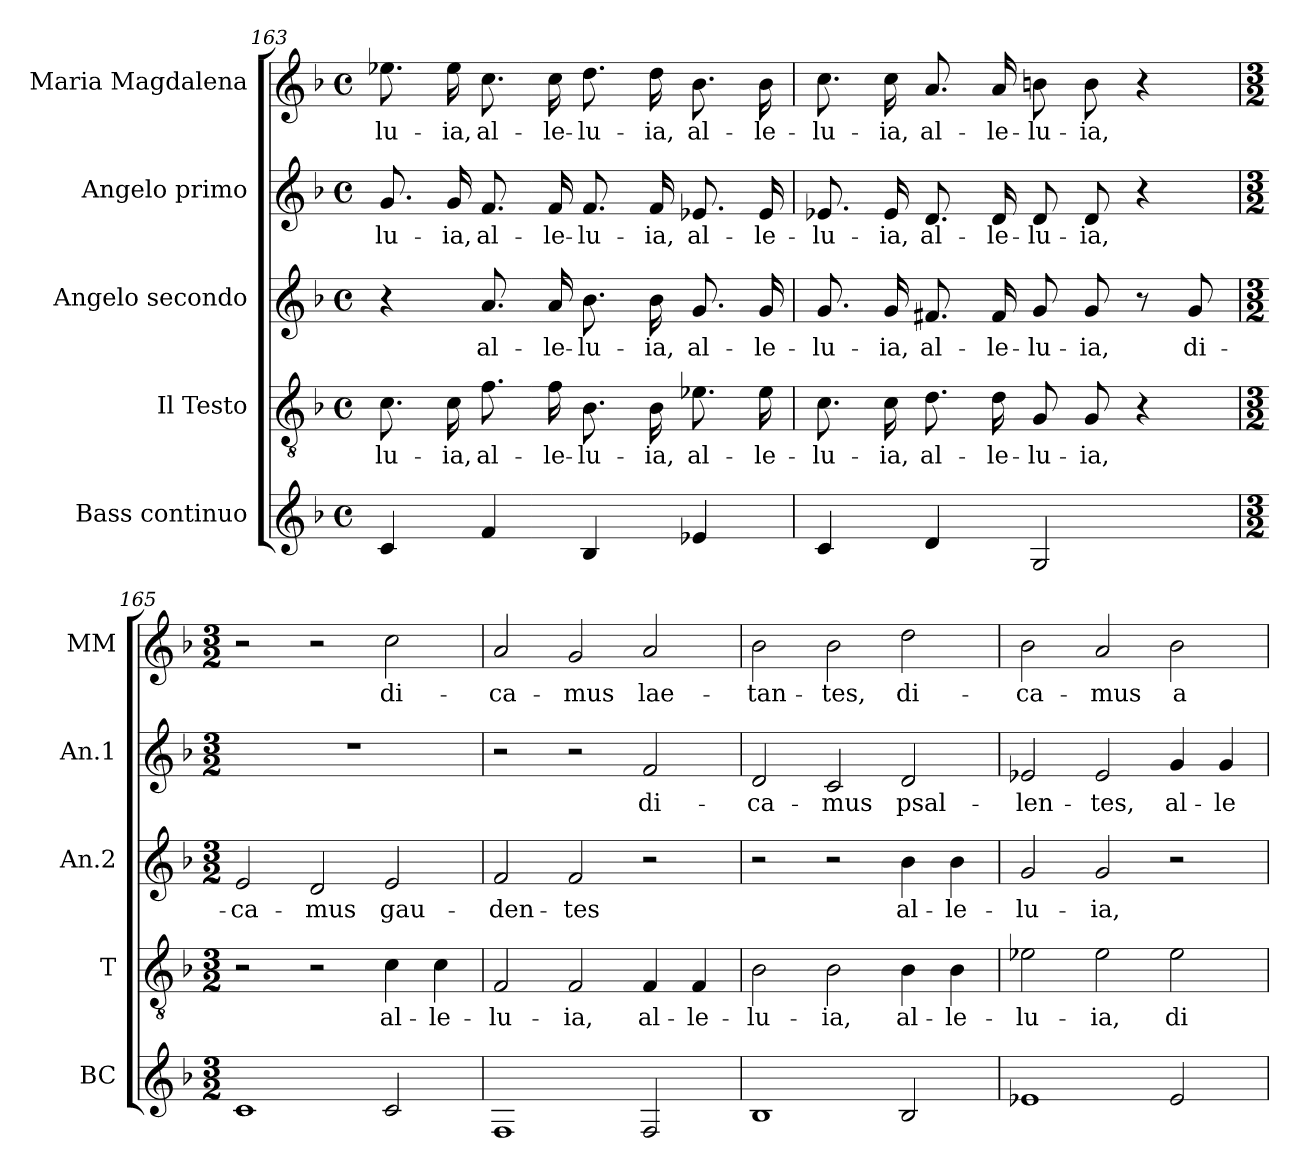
**kern	**kern	**text	**kern	**text	**kern	**text	**kern	**text
*part5	*part4	*part4	*part3	*part3	*part2	*part2	*part1	*part1
*staff5	*staff4	*staff4	*staff3	*staff3	*staff2	*staff2	*staff1	*staff1
*I"Bass continuo	*I"Il Testo	*	*I"Angelo  secondo	*	*I"Angelo  primo	*	*I"Maria  Magdalena	*
*I'BC	*I'T	*	*I'An.2	*	*I'An.1	*	*I'MM	*
*clefG2	*clefGv2	*	*clefG2	*	*clefG2	*	*clefG2	*
*k[b-]	*k[b-]	*	*k[b-]	*	*k[b-]	*	*k[b-]	*
*F:	*F:	*	*F:	*	*F:	*	*F:	*
*M4/4	*M4/4	*	*M4/4	*	*M4/4	*	*M4/4	*
*met(c)	*met(c)	*	*met(c)	*	*met(c)	*	*met(c)	*
=163	=163	=163	=163	=163	=163	=163	=163	=163
!	!	!LO:LY:b	!	!	!	!	!	!
!	!	!	!	!	!	!LO:LY:b	!	!
!	!	!	!	!	!	!	!	!LO:LY:b
4c/	8.c\	-lu-	4r	.	8.g/	-lu-	8.ee-X\	-lu-
!	!	!LO:LY:b	!	!	!	!	!	!
!	!	!	!	!	!	!LO:LY:b	!	!
!	!	!	!	!	!	!	!	!LO:LY:b
.	16c\	-ia,	.	.	16g/	-ia,	16ee-\	-ia,
!	!	!LO:LY:b	!	!	!	!	!	!
!	!	!	!	!LO:LY:b	!	!	!	!
!	!	!	!	!	!	!LO:LY:b	!	!
!	!	!	!	!	!	!	!	!LO:LY:b
4f/	8.f\	al-	8.a/	al-	8.f/	al-	8.cc\	al-
!	!	!LO:LY:b	!	!	!	!	!	!
!	!	!	!	!LO:LY:b	!	!	!	!
!	!	!	!	!	!	!LO:LY:b	!	!
!	!	!	!	!	!	!	!	!LO:LY:b
.	16f\	-le-	16a/	-le-	16f/	-le-	16cc\	-le-
!	!	!LO:LY:b	!	!	!	!	!	!
!	!	!	!	!LO:LY:b	!	!	!	!
!	!	!	!	!	!	!LO:LY:b	!	!
!	!	!	!	!	!	!	!	!LO:LY:b
4B-/	8.B-\	-lu-	8.b-\	-lu-	8.f/	-lu-	8.dd\	-lu-
!	!	!LO:LY:b	!	!	!	!	!	!
!	!	!	!	!LO:LY:b	!	!	!	!
!	!	!	!	!	!	!LO:LY:b	!	!
!	!	!	!	!	!	!	!	!LO:LY:b
.	16B-\	-ia,	16b-\	-ia,	16f/	-ia,	16dd\	-ia,
!	!	!LO:LY:b	!	!	!	!	!	!
!	!	!	!	!LO:LY:b	!	!	!	!
!	!	!	!	!	!	!LO:LY:b	!	!
!	!	!	!	!	!	!	!	!LO:LY:b
4e-X/	8.e-X\	al-	8.g/	al-	8.e-X/	al-	8.b-\	al-
!	!	!LO:LY:b	!	!	!	!	!	!
!	!	!	!	!LO:LY:b	!	!	!	!
!	!	!	!	!	!	!LO:LY:b	!	!
!	!	!	!	!	!	!	!	!LO:LY:b
.	16e-\	-le-	16g/	-le-	16e-/	-le-	16b-\	-le-
=164	=164	=164	=164	=164	=164	=164	=164	=164
!	!	!LO:LY:b	!	!	!	!	!	!
!	!	!	!	!LO:LY:b	!	!	!	!
!	!	!	!	!	!	!LO:LY:b	!	!
!	!	!	!	!	!	!	!	!LO:LY:b
4c/	8.c\	-lu-	8.g/	-lu-	8.e-X/	-lu-	8.cc\	-lu-
!	!	!LO:LY:b	!	!	!	!	!	!
!	!	!	!	!LO:LY:b	!	!	!	!
!	!	!	!	!	!	!LO:LY:b	!	!
!	!	!	!	!	!	!	!	!LO:LY:b
.	16c\	-ia,	16g/	-ia,	16e-/	-ia,	16cc\	-ia,
!	!	!LO:LY:b	!	!	!	!	!	!
!	!	!	!	!LO:LY:b	!	!	!	!
!	!	!	!	!	!	!LO:LY:b	!	!
!	!	!	!	!	!	!	!	!LO:LY:b
4d/	8.d\	al-	8.f#X/	al-	8.d/	al-	8.a/	al-
!	!	!LO:LY:b	!	!	!	!	!	!
!	!	!	!	!LO:LY:b	!	!	!	!
!	!	!	!	!	!	!LO:LY:b	!	!
!	!	!	!	!	!	!	!	!LO:LY:b
.	16d\	-le-	16f#/	-le-	16d/	-le-	16a/	-le-
!	!	!LO:LY:b	!	!	!	!	!	!
!	!	!	!	!LO:LY:b	!	!	!	!
!	!	!	!	!	!	!LO:LY:b	!	!
!	!	!	!	!	!	!	!	!LO:LY:b
2G/	8G/	-lu-	8g/	-lu-	8d/	-lu-	8bn\	-lu-
!	!	!LO:LY:b	!	!	!	!	!	!
!	!	!	!	!LO:LY:b	!	!	!	!
!	!	!	!	!	!	!LO:LY:b	!	!
!	!	!	!	!	!	!	!	!LO:LY:b
.	8G/	-ia,	8g/	-ia,	8d/	-ia,	8b\	-ia,
.	4r	.	8r	.	4r	.	4r	.
!	!	!	!	!LO:LY:b	!	!	!	!
.	.	.	8g/	di-	.	.	.	.
!!LO:LB:g=z
=165	=165	=165	=165	=165	=165	=165	=165	=165
*M3/2	*M3/2	*	*M3/2	*	*M3/2	*	*M3/2	*
!	!	!	!	!LO:LY:b	!	!	!	!
1c	2r	.	2e/	-ca-	1.r	.	2r	.
!	!	!	!	!LO:LY:b	!	!	!	!
.	2r	.	2d/	-mus	.	.	2r	.
!	!	!LO:LY:b	!	!	!	!	!	!
!	!	!	!	!LO:LY:b	!	!	!	!
!	!	!	!	!	!	!	!	!LO:LY:b
2c/	4c\	al-	2e/	gau-	.	.	2cc\	di-
!	!	!LO:LY:b	!	!	!	!	!	!
.	4c\	-le-	.	.	.	.	.	.
=166	=166	=166	=166	=166	=166	=166	=166	=166
!	!	!LO:LY:b	!	!	!	!	!	!
!	!	!	!	!LO:LY:b	!	!	!	!
!	!	!	!	!	!	!	!	!LO:LY:b
1F	2F/	-lu-	2f/	-den-	2r	.	2a/	-ca-
!	!	!LO:LY:b	!	!	!	!	!	!
!	!	!	!	!LO:LY:b	!	!	!	!
!	!	!	!	!	!	!	!	!LO:LY:b
.	2F/	-ia,	2f/	-tes	2r	.	2g/	-mus
!	!	!LO:LY:b	!	!	!	!	!	!
!	!	!	!	!	!	!LO:LY:b	!	!
!	!	!	!	!	!	!	!	!LO:LY:b
2F/	4F/	al-	2r	.	2f/	di-	2a/	lae-
!	!	!LO:LY:b	!	!	!	!	!	!
.	4F/	-le-	.	.	.	.	.	.
=167	=167	=167	=167	=167	=167	=167	=167	=167
!	!	!LO:LY:b	!	!	!	!	!	!
!	!	!	!	!	!	!LO:LY:b	!	!
!	!	!	!	!	!	!	!	!LO:LY:b
1B-	2B-\	-lu-	2r	.	2d/	-ca-	2b-\	-tan-
!	!	!LO:LY:b	!	!	!	!	!	!
!	!	!	!	!	!	!LO:LY:b	!	!
!	!	!	!	!	!	!	!	!LO:LY:b
.	2B-\	-ia,	2r	.	2c/	-mus	2b-\	-tes,
!	!	!LO:LY:b	!	!	!	!	!	!
!	!	!	!	!LO:LY:b	!	!	!	!
!	!	!	!	!	!	!LO:LY:b	!	!
!	!	!	!	!	!	!	!	!LO:LY:b
2B-/	4B-\	al-	4b-\	al-	2d/	psal-	2dd\	di-
!	!	!LO:LY:b	!	!	!	!	!	!
!	!	!	!	!LO:LY:b	!	!	!	!
.	4B-\	-le-	4b-\	-le-	.	.	.	.
=168	=168	=168	=168	=168	=168	=168	=168	=168
!	!	!LO:LY:b	!	!	!	!	!	!
!	!	!	!	!LO:LY:b	!	!	!	!
!	!	!	!	!	!	!LO:LY:b	!	!
!	!	!	!	!	!	!	!	!LO:LY:b
1e-X	2e-X\	-lu-	2g/	-lu-	2e-X/	-len-	2b-\	-ca-
!	!	!LO:LY:b	!	!	!	!	!	!
!	!	!	!	!LO:LY:b	!	!	!	!
!	!	!	!	!	!	!LO:LY:b	!	!
!	!	!	!	!	!	!	!	!LO:LY:b
.	2e-\	-ia,	2g/	-ia,	2e-/	-tes,	2a/	-mus
!	!	!LO:LY:b	!	!	!	!	!	!
!	!	!	!	!	!	!LO:LY:b	!	!
!	!	!	!	!	!	!	!	!LO:LY:b
2e-/	2e-\	di-	2r	.	4g/	al-	2b-\	a-
!	!	!	!	!	!	!LO:LY:b	!	!
.	.	.	.	.	4g/	-le-	.	.
=	=	=	=	=	=	=	=	=
*-	*-	*-	*-	*-	*-	*-	*-	*-
